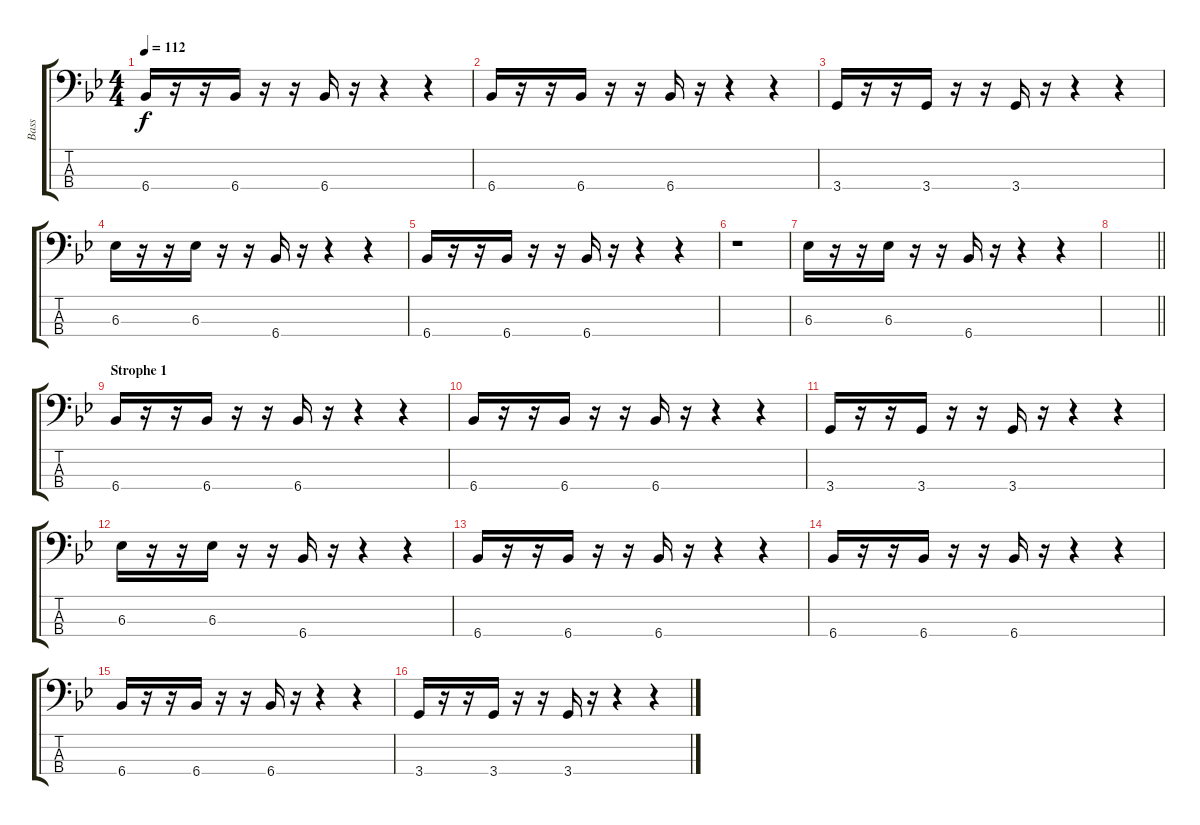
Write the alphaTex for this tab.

\track ("Bass" "Bass") {instrument electricbassfinger}
\staff {score tabs}
\tuning (G2 D2 A1 E1) {hide}
\ts (4 4)
\tempo 112
\clef f4
\ks bb
6.4.16{dy f} r.16 r.16 6.4.16 r.16 r.16 6.4.16 r.16 r.4 r.4 |
6.4.16 r.16 r.16 6.4.16 r.16 r.16 6.4.16 r.16 r.4 r.4 |
3.4.16 r.16 r.16 3.4.16 r.16 r.16 3.4.16 r.16 r.4 r.4 |
6.3.16 r.16 r.16 6.3.16 r.16 r.16 6.4.16 r.16 r.4 r.4 |
6.4.16 r.16 r.16 6.4.16 r.16 r.16 6.4.16 r.16 r.4 r.4 |
r.1 |
6.3.16 r.16 r.16 6.3.16 r.16 r.16 6.4.16 r.16 r.4 r.4 |
\barLineRight lightlight
|
\section ("" "Strophe 1")
6.4.16 r.16 r.16 6.4.16 r.16 r.16 6.4.16 r.16 r.4 r.4 |
6.4.16 r.16 r.16 6.4.16 r.16 r.16 6.4.16 r.16 r.4 r.4 |
3.4.16 r.16 r.16 3.4.16 r.16 r.16 3.4.16 r.16 r.4 r.4 |
6.3.16 r.16 r.16 6.3.16 r.16 r.16 6.4.16 r.16 r.4 r.4 |
6.4.16 r.16 r.16 6.4.16 r.16 r.16 6.4.16 r.16 r.4 r.4 |
6.4.16 r.16 r.16 6.4.16 r.16 r.16 6.4.16 r.16 r.4 r.4 |
6.4.16 r.16 r.16 6.4.16 r.16 r.16 6.4.16 r.16 r.4 r.4 |
3.4.16 r.16 r.16 3.4.16 r.16 r.16 3.4.16 r.16 r.4 r.4
